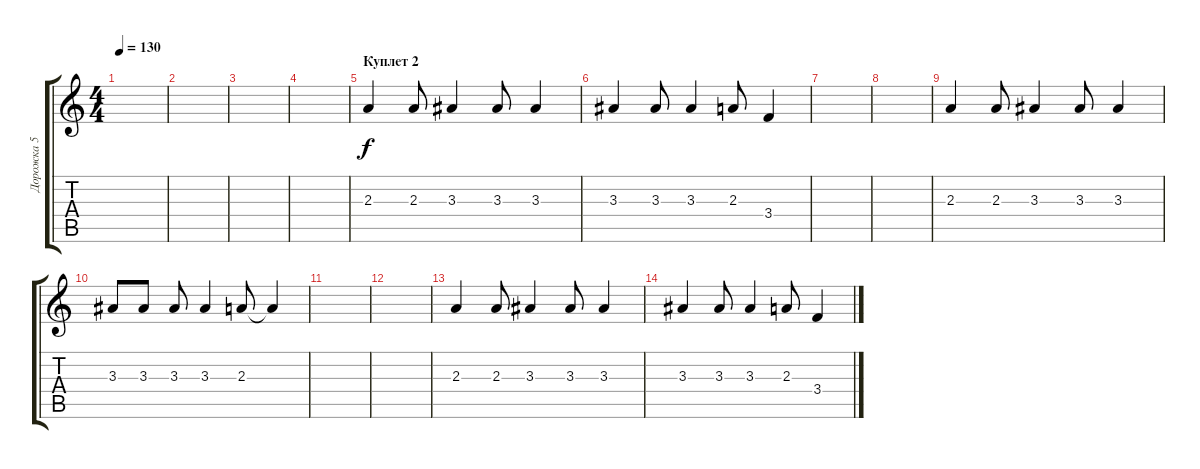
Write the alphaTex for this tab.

\track ("Дорожка 5" "Дорожка 5") {instrument distortionguitar}
\staff {score tabs}
\tuning (E4 B3 G3 D3 A2 E2) {hide}
\ts (4 4)
\tempo 130
\clef g2
\ks c
|
|
|
|
\section ("" "Куплет 2")
2.3.4 2.3.8 3.3.4 3.3.8 3.3.4 |
3.3.4 3.3.8 3.3.4 2.3.8 3.4.4 |
|
|
2.3.4 2.3.8 3.3.4 3.3.8 3.3.4 |
3.3.8 3.3.8 3.3.8 3.3.4 2.3.8 2.3{t}.4 |
|
|
2.3.4 2.3.8 3.3.4 3.3.8 3.3.4 |
3.3.4 3.3.8 3.3.4 2.3.8 3.4.4
